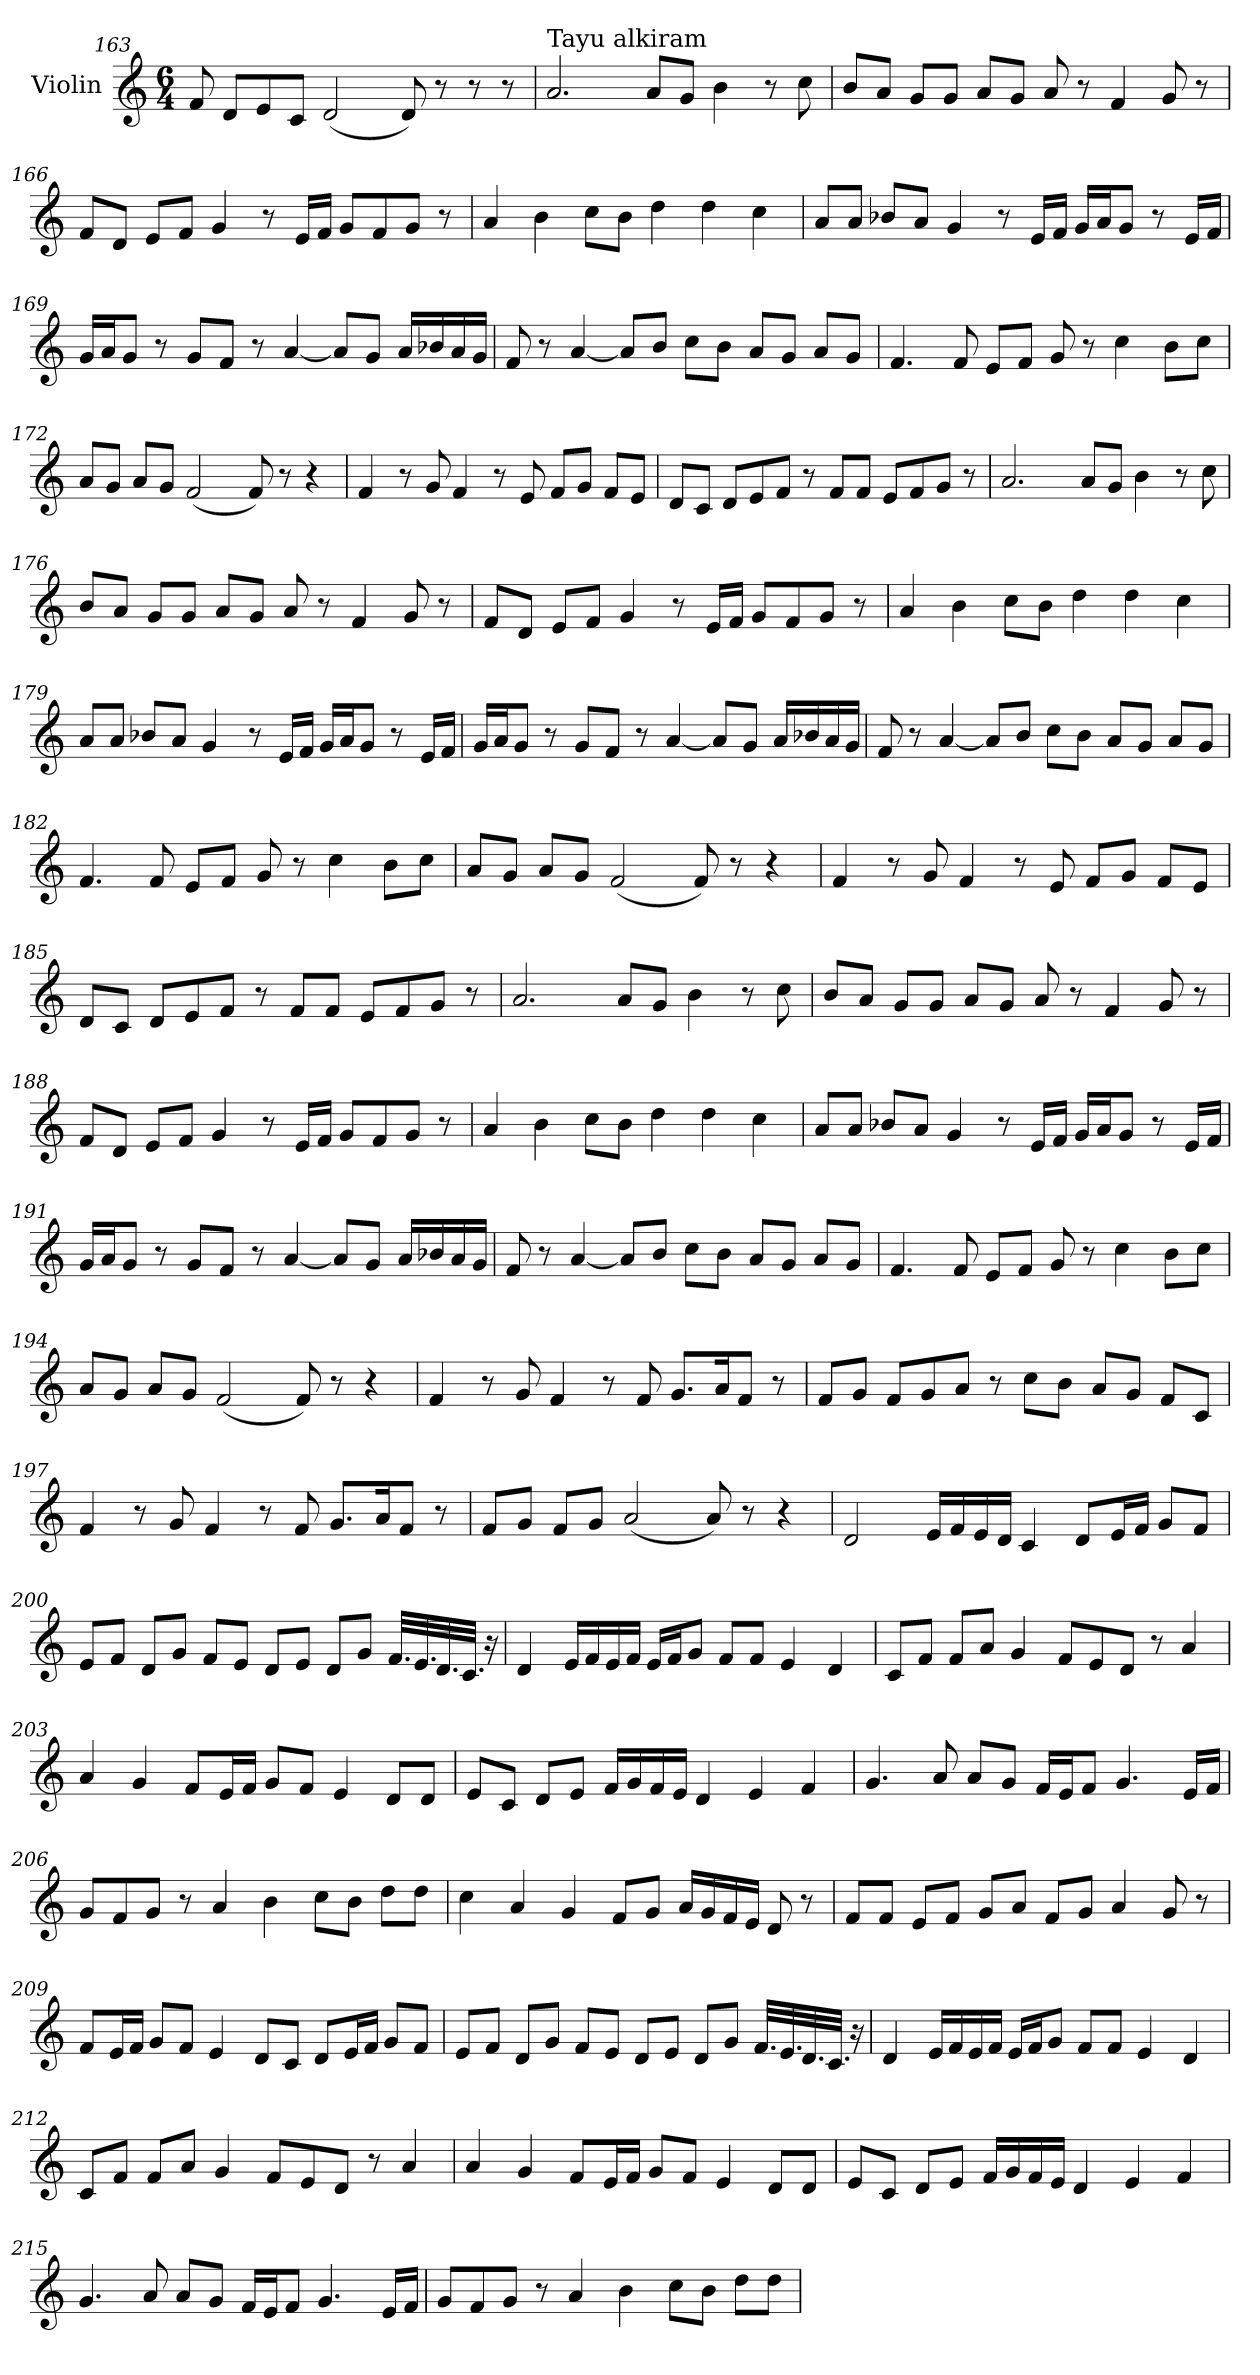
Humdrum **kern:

**kern
*part1
*staff1
*I"Violin
*clefG2
*k[]
*C:
*M6/4
=163
8f/
8d/L
8e/
8c/J
(2d/
8d/)
8r
8r
8r
!!LO:PB:g=z
=164
!LO:TX:a:t=Tayu alkiram
2.a/
8a/L
8g/J
4b\
8r
8cc\
=165
8b/L
8a/J
8g/L
8g/J
8a/L
8g/J
8a/
8r
4f/
8g/
8r
=166
8f/L
8d/J
8e/L
8f/J
4g/
8r
16e/LL
16f/JJ
8g/L
8f/
8g/J
8r
!!LO:LB:g=z
=167
4a/
4b\
8cc\L
8b\J
4dd\
4dd\
4cc\
=168
8a/L
8a/J
8b-X/L
8a/J
4g/
8r
16e/LL
16f/JJ
16g/LL
16a/J
8g/J
8r
16e/LL
16f/JJ
=169
16g/LL
16a/J
8g/J
8r
8g/L
8f/J
8r
[4a/
8a/L]
8g/J
16a/LL
16b-X/
16a/
16g/JJ
!!LO:LB:g=z
=170
8f/
8r
[4a/
8a/L]
8b/J
8cc\L
8b\J
8a/L
8g/J
8a/L
8g/J
=171
4.f/
8f/
8e/L
8f/J
8g/
8r
4cc\
8b\L
8cc\J
!!LO:PB:g=z
=172
8a/L
8g/J
8a/L
8g/J
(2f/
8f/)
8r
4r
!!LO:PB:g=z
=173
4f/
8r
8g/
4f/
8r
8e/
8f/L
8g/J
8f/L
8e/J
=174
8d/L
8c/J
8d/L
8e/
8f/J
8r
8f/L
8f/J
8e/L
8f/
8g/J
8r
!!LO:PB:g=z
=175
2.a/
8a/L
8g/J
4b\
8r
8cc\
!!LO:PB:g=z
=176
8b/L
8a/J
8g/L
8g/J
8a/L
8g/J
8a/
8r
4f/
8g/
8r
=177
8f/L
8d/J
8e/L
8f/J
4g/
8r
16e/LL
16f/JJ
8g/L
8f/
8g/J
8r
!!LO:PB:g=z
=178
4a/
4b\
8cc\L
8b\J
4dd\
4dd\
4cc\
!!LO:PB:g=z
=179
8a/L
8a/J
8b-X/L
8a/J
4g/
8r
16e/LL
16f/JJ
16g/LL
16a/J
8g/J
8r
16e/LL
16f/JJ
=180
16g/LL
16a/J
8g/J
8r
8g/L
8f/J
8r
[4a/
8a/L]
8g/J
16a/LL
16b-X/
16a/
16g/JJ
!!LO:PB:g=z
=181
8f/
8r
[4a/
8a/L]
8b/J
8cc\L
8b\J
8a/L
8g/J
8a/L
8g/J
!!LO:PB:g=z
=182
4.f/
8f/
8e/L
8f/J
8g/
8r
4cc\
8b\L
8cc\J
=183
8a/L
8g/J
8a/L
8g/J
(2f/
8f/)
8r
4r
=184
4f/
8r
8g/
4f/
8r
8e/
8f/L
8g/J
8f/L
8e/J
!!LO:LB:g=z
=185
8d/L
8c/J
8d/L
8e/
8f/J
8r
8f/L
8f/J
8e/L
8f/
8g/J
8r
=186
2.a/
8a/L
8g/J
4b\
8r
8cc\
=187
8b/L
8a/J
8g/L
8g/J
8a/L
8g/J
8a/
8r
4f/
8g/
8r
!!LO:PB:g=z
=188
8f/L
8d/J
8e/L
8f/J
4g/
8r
16e/LL
16f/JJ
8g/L
8f/
8g/J
8r
=189
4a/
4b\
8cc\L
8b\J
4dd\
4dd\
4cc\
=190
8a/L
8a/J
8b-X/L
8a/J
4g/
8r
16e/LL
16f/JJ
16g/LL
16a/J
8g/J
8r
16e/LL
16f/JJ
!!LO:LB:g=z
=191
16g/LL
16a/J
8g/J
8r
8g/L
8f/J
8r
[4a/
8a/L]
8g/J
16a/LL
16b-X/
16a/
16g/JJ
=192
8f/
8r
[4a/
8a/L]
8b/J
8cc\L
8b\J
8a/L
8g/J
8a/L
8g/J
!!LO:PB:g=z
=193
4.f/
8f/
8e/L
8f/J
8g/
8r
4cc\
8b\L
8cc\J
!!LO:PB:g=z
=194
8a/L
8g/J
8a/L
8g/J
(2f/
8f/)
8r
4r
=195
4f/
8r
8g/
4f/
8r
8f/
8.g/L
16a/K
8f/J
8r
=196
8f/L
8g/J
8f/L
8g/
8a/J
8r
8cc\L
8b\J
8a/L
8g/J
8f/L
8c/J
!!LO:LB:g=z
=197
4f/
8r
8g/
4f/
8r
8f/
8.g/L
16a/K
8f/J
8r
=198
8f/L
8g/J
8f/L
8g/J
(2a/
8a/)
8r
4r
=199
2d/
16e/LL
16f/
16e/
16d/JJ
4c/
8d/L
16e/L
16f/JJ
8g/L
8f/J
!!LO:LB:g=z
=200
8e/L
8f/J
8d/L
8g/J
8f/L
8e/J
8d/L
8e/J
8d/L
8g/J
32.f/LLL
32.e/
32.d/
32.c/JJJ
16r
=201
4d/
16e/LL
16f/
16e/
16f/JJ
16e/LL
16f/J
8g/J
8f/L
8f/J
4e/
4d/
!!LO:PB:g=z
=202
8c/L
8f/J
8f/L
8a/J
4g/
8f/L
8e/
8d/J
8r
4a/
!!LO:PB:g=z
=203
4a/
4g/
8f/L
16e/L
16f/JJ
8g/L
8f/J
4e/
8d/L
8d/J
=204
8e/L
8c/J
8d/L
8e/J
16f/LL
16g/
16f/
16e/JJ
4d/
4e/
4f/
=205
4.g/
8a/
8a/L
8g/J
16f/LL
16e/J
8f/J
4.g/
16e/LL
16f/JJ
!!LO:LB:g=z
=206
8g/L
8f/
8g/J
8r
4a/
4b\
8cc\L
8b\J
8dd\L
8dd\J
=207
4cc\
4a/
4g/
8f/L
8g/J
16a/LL
16g/
16f/
16e/JJ
8d/
8r
=208
8f/L
8f/J
8e/L
8f/J
8g/L
8a/J
8f/L
8g/J
4a/
8g/
8r
!!LO:LB:g=z
=209
8f/L
16e/L
16f/JJ
8g/L
8f/J
4e/
8d/L
8c/J
8d/L
16e/L
16f/JJ
8g/L
8f/J
=210
8e/L
8f/J
8d/L
8g/J
8f/L
8e/J
8d/L
8e/J
8d/L
8g/J
32.f/LLL
32.e/
32.d/
32.c/JJJ
16r
!!LO:PB:g=z
=211
4d/
16e/LL
16f/
16e/
16f/JJ
16e/LL
16f/J
8g/J
8f/L
8f/J
4e/
4d/
=212
8c/L
8f/J
8f/L
8a/J
4g/
8f/L
8e/
8d/J
8r
4a/
!!LO:PB:g=z
=213
4a/
4g/
8f/L
16e/L
16f/JJ
8g/L
8f/J
4e/
8d/L
8d/J
!!LO:PB:g=z
=214
8e/L
8c/J
8d/L
8e/J
16f/LL
16g/
16f/
16e/JJ
4d/
4e/
4f/
=215
4.g/
8a/
8a/L
8g/J
16f/LL
16e/J
8f/J
4.g/
16e/LL
16f/JJ
!!LO:PB:g=z
=216
8g/L
8f/
8g/J
8r
4a/
4b\
8cc\L
8b\J
8dd\L
8dd\J
=
*-
